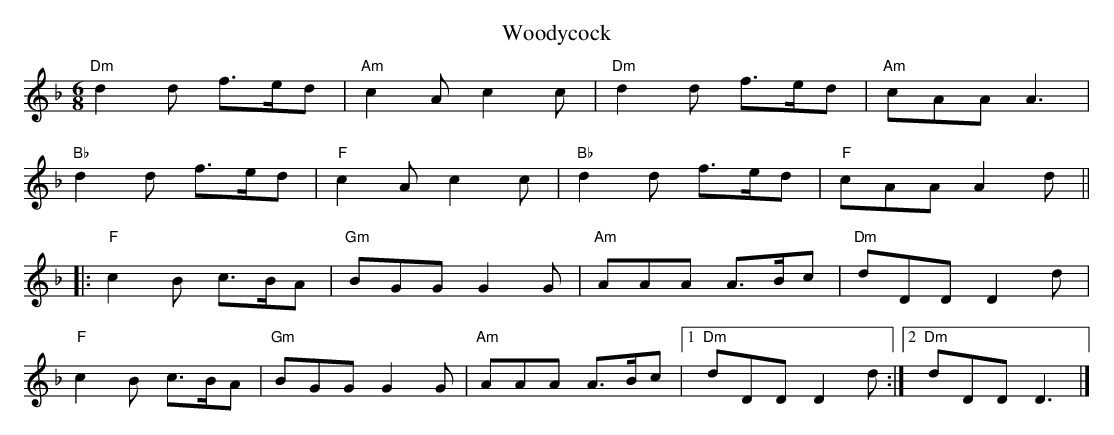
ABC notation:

X:1
T:Woodycock
M:6/8
L:1/8
K:F
"Dm" d2 d f>ed | "Am" c2 A c2 c | "Dm" d2 d f>ed | "Am" cAA A3 |
"Bb" d2 d f>ed | "F" c2 A c2 c | "Bb" d2 d f>ed | "F" cAA A2 d ||
|: "F" c2 B c>BA | "Gm" BGG G2 G | "Am" AAA A>Bc | "Dm" dDD D2 d |
"F" c2 B c>BA | "Gm" BGG G2 G | "Am" AAA A>Bc | [1 "Dm" dDD D2 d :| [2 "Dm" dDD D3 |]
